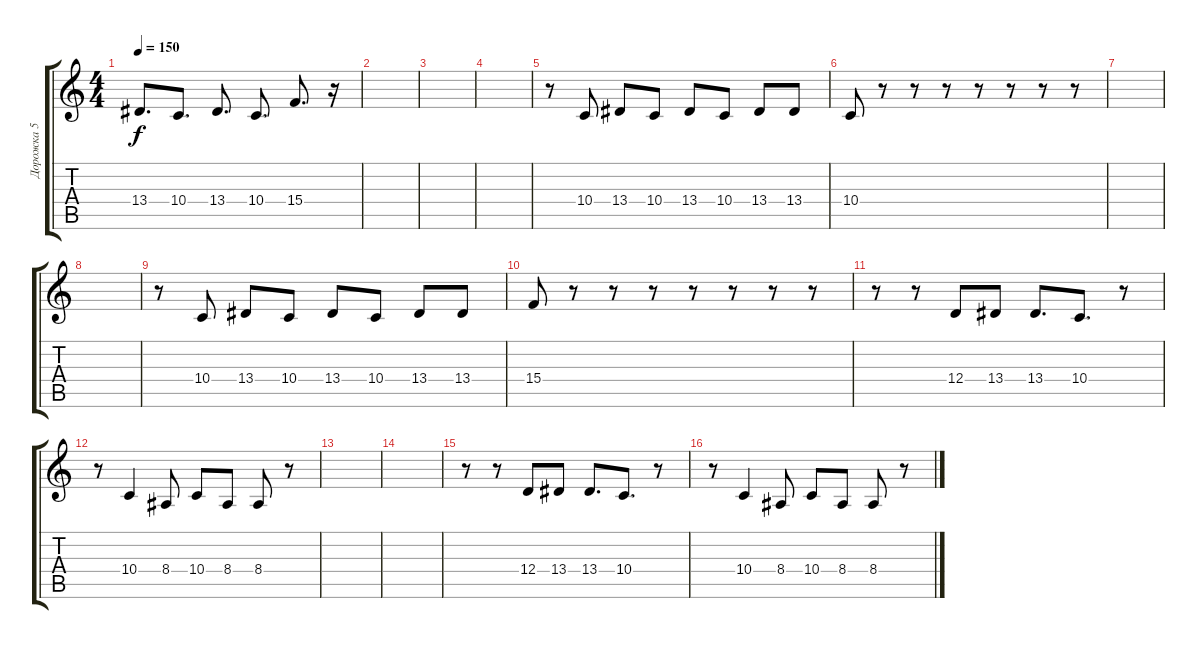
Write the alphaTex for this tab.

\track ("Дорожка 5" "Дорожка 5") {instrument lead8bassandlead}
\staff {score tabs}
\tuning (E4 B3 G3 D3 A2 E2) {hide}
\ts (4 4)
\tempo 150
\clef g2
\ks c
13.4.8{d dy f} 10.4.8{d} 13.4.8{d} 10.4.8{d} 15.4.8{d} r.16 |
|
|
|
r.8 10.4.8 13.4.8 10.4.8 13.4.8 10.4.8 13.4.8 13.4.8 |
10.4.8 r.8 r.8 r.8 r.8 r.8 r.8 r.8 |
|
|
r.8 10.4.8 13.4.8 10.4.8 13.4.8 10.4.8 13.4.8 13.4.8 |
15.4.8 r.8 r.8 r.8 r.8 r.8 r.8 r.8 |
r.8 r.8 12.4.8 13.4.8 13.4.8{d} 10.4.8{d} r.8 |
r.8 10.4.4 8.4.8 10.4.8 8.4.8 8.4.8 r.8 |
|
|
r.8 r.8 12.4.8 13.4.8 13.4.8{d} 10.4.8{d} r.8 |
r.8 10.4.4 8.4.8 10.4.8 8.4.8 8.4.8 r.8
